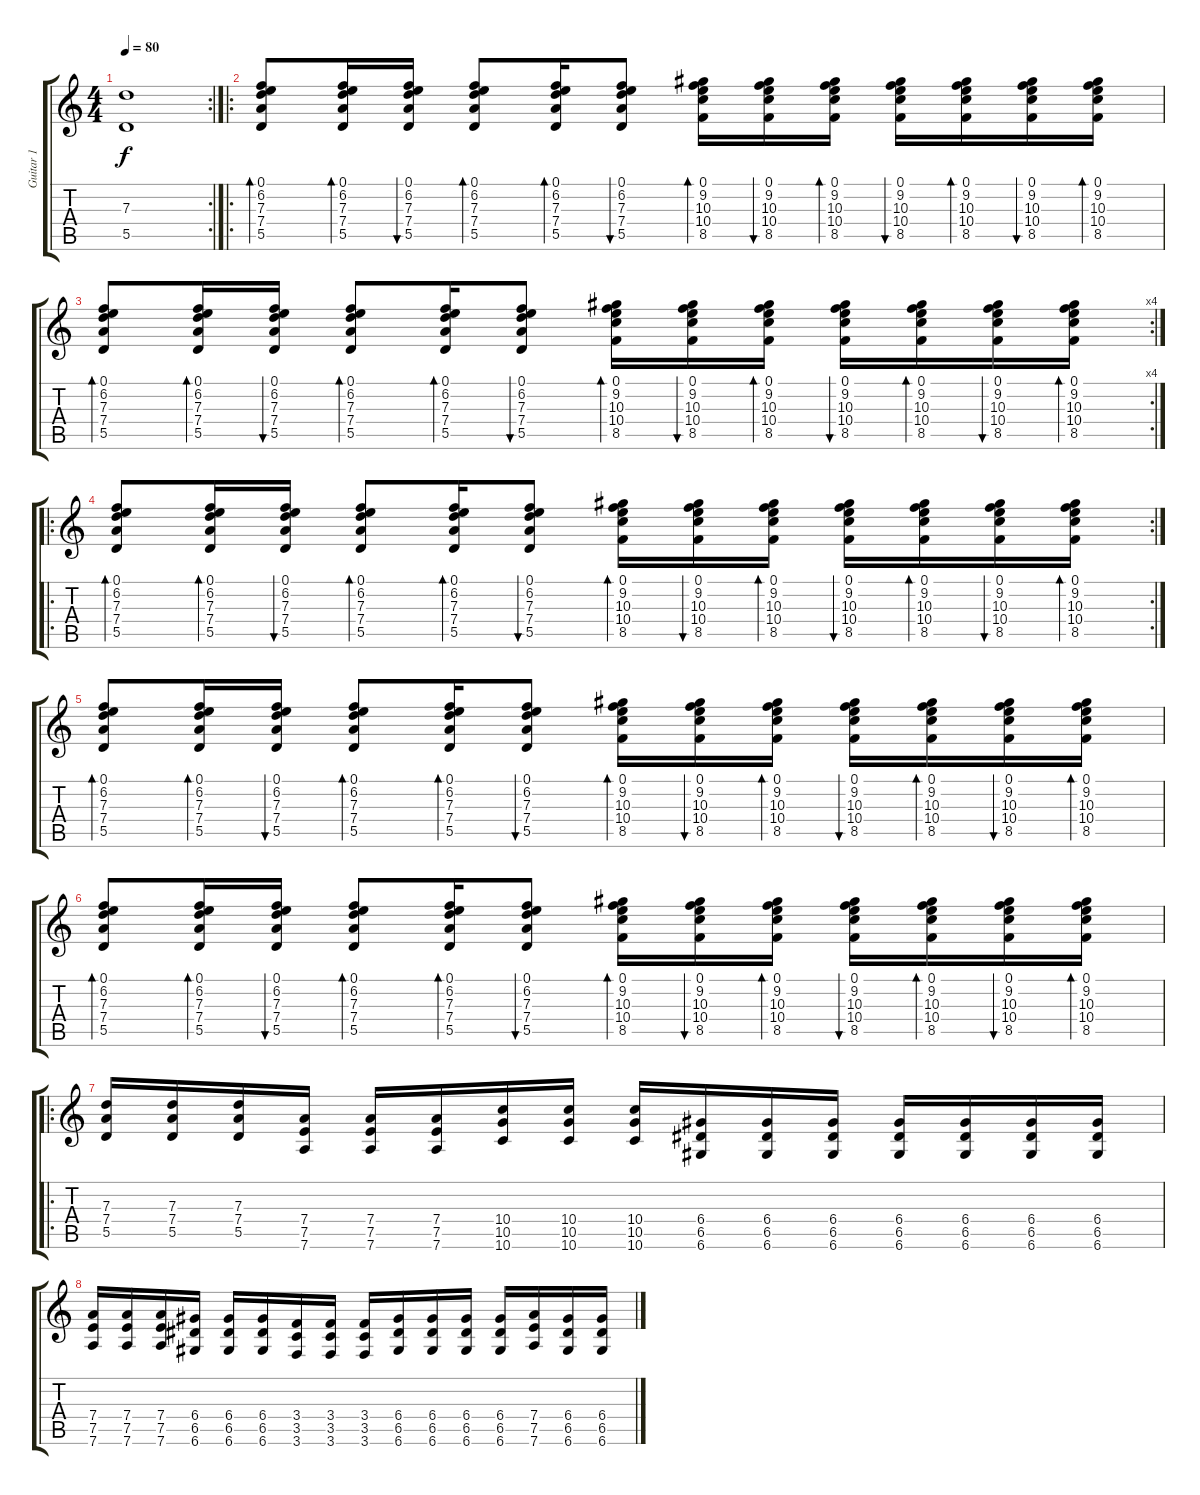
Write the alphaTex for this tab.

\track ("Guitar 1" "Guitar 1") {instrument distortionguitar}
\staff {score tabs}
\tuning (E4 B3 G3 D3 A2 D2) {hide}
\rc 2
\ts (4 4)
\tempo 80
\clef g2
\ks c
(7.3{t} 5.5{t}).1{dy f} |
\ro
(0.1 6.2 7.3 7.4 5.5).8{bd 60 instrument acousticguitarsteel} (0.1 6.2 7.3 7.4 5.5).16{bd 60} (0.1 6.2 7.3 7.4 5.5).16{bu 60} (0.1 6.2 7.3 7.4 5.5).8{bd 60} (0.1 6.2 7.3 7.4 5.5).16{bd 60} (0.1 6.2 7.3 7.4 5.5).8{bu 60} (0.1 9.2 10.3 10.4 8.5).16{bd 60} (0.1 9.2 10.3 10.4 8.5).16{bu 60} (0.1 9.2 10.3 10.4 8.5).16{bd 60} (0.1 9.2 10.3 10.4 8.5).16{bu 60} (0.1 9.2 10.3 10.4 8.5).16{bd 60} (0.1 9.2 10.3 10.4 8.5).16{bu 60} (0.1 9.2 10.3 10.4 8.5).16{bd 60} |
\rc 4
(0.1 6.2 7.3 7.4 5.5).8{bd 60 instrument acousticguitarsteel} (0.1 6.2 7.3 7.4 5.5).16{bd 60} (0.1 6.2 7.3 7.4 5.5).16{bu 60} (0.1 6.2 7.3 7.4 5.5).8{bd 60} (0.1 6.2 7.3 7.4 5.5).16{bd 60} (0.1 6.2 7.3 7.4 5.5).8{bu 60} (0.1 9.2 10.3 10.4 8.5).16{bd 60} (0.1 9.2 10.3 10.4 8.5).16{bu 60} (0.1 9.2 10.3 10.4 8.5).16{bd 60} (0.1 9.2 10.3 10.4 8.5).16{bu 60} (0.1 9.2 10.3 10.4 8.5).16{bd 60} (0.1 9.2 10.3 10.4 8.5).16{bu 60} (0.1 9.2 10.3 10.4 8.5).16{bd 60} |
\ro
\rc 2
(0.1 6.2 7.3 7.4 5.5).8{bd 60 instrument acousticguitarsteel} (0.1 6.2 7.3 7.4 5.5).16{bd 60} (0.1 6.2 7.3 7.4 5.5).16{bu 60} (0.1 6.2 7.3 7.4 5.5).8{bd 60} (0.1 6.2 7.3 7.4 5.5).16{bd 60} (0.1 6.2 7.3 7.4 5.5).8{bu 60} (0.1 9.2 10.3 10.4 8.5).16{bd 60} (0.1 9.2 10.3 10.4 8.5).16{bu 60} (0.1 9.2 10.3 10.4 8.5).16{bd 60} (0.1 9.2 10.3 10.4 8.5).16{bu 60} (0.1 9.2 10.3 10.4 8.5).16{bd 60} (0.1 9.2 10.3 10.4 8.5).16{bu 60} (0.1 9.2 10.3 10.4 8.5).16{bd 60} |
(0.1 6.2 7.3 7.4 5.5).8{bd 60 volume 7 instrument acousticguitarsteel} (0.1 6.2 7.3 7.4 5.5).16{bd 60} (0.1 6.2 7.3 7.4 5.5).16{bu 60} (0.1 6.2 7.3 7.4 5.5).8{bd 60} (0.1 6.2 7.3 7.4 5.5).16{bd 60} (0.1 6.2 7.3 7.4 5.5).8{bu 60} (0.1 9.2 10.3 10.4 8.5).16{bd 60} (0.1 9.2 10.3 10.4 8.5).16{bu 60} (0.1 9.2 10.3 10.4 8.5).16{bd 60} (0.1 9.2 10.3 10.4 8.5).16{bu 60} (0.1 9.2 10.3 10.4 8.5).16{bd 60} (0.1 9.2 10.3 10.4 8.5).16{bu 60} (0.1 9.2 10.3 10.4 8.5).16{bd 60} |
(0.1 6.2 7.3 7.4 5.5).8{bd 60 instrument acousticguitarsteel} (0.1 6.2 7.3 7.4 5.5).16{bd 60} (0.1 6.2 7.3 7.4 5.5).16{bu 60} (0.1 6.2 7.3 7.4 5.5).8{bd 60} (0.1 6.2 7.3 7.4 5.5).16{bd 60} (0.1 6.2 7.3 7.4 5.5).8{bu 60} (0.1 9.2 10.3 10.4 8.5).16{bd 60} (0.1 9.2 10.3 10.4 8.5).16{bu 60} (0.1 9.2 10.3 10.4 8.5).16{bd 60} (0.1 9.2 10.3 10.4 8.5).16{bu 60} (0.1 9.2 10.3 10.4 8.5).16{bd 60} (0.1 9.2 10.3 10.4 8.5).16{bu 60} (0.1 9.2 10.3 10.4 8.5).16{bd 60} |
\ro
(7.3 7.4 5.5).16{volume 14 instrument distortionguitar} (7.3 7.4 5.5).16 (7.3 7.4 5.5).16 (7.4 7.5 7.6).16 (7.4 7.5 7.6).16 (7.4 7.5 7.6).16 (10.4 10.5 10.6).16 (10.4 10.5 10.6).16 (10.4 10.5 10.6).16 (6.4 6.5 6.6).16 (6.4 6.5 6.6).16 (6.4 6.5 6.6).16 (6.4 6.5 6.6).16 (6.4 6.5 6.6).16 (6.4 6.5 6.6).16 (6.4 6.5 6.6).16 |
(7.4 7.5 7.6).16 (7.4 7.5 7.6).16 (7.4 7.5 7.6).16 (6.4 6.5 6.6).16 (6.4 6.5 6.6).16 (6.4 6.5 6.6).16 (3.4 3.5 3.6).16 (3.4 3.5 3.6).16 (3.4 3.5 3.6).16 (6.4 6.5 6.6).16 (6.4 6.5 6.6).16 (6.4 6.5 6.6).16 (6.4 6.5 6.6).16 (7.4 7.5 7.6).16 (6.4 6.5 6.6).16 (6.4 6.5 6.6).16
